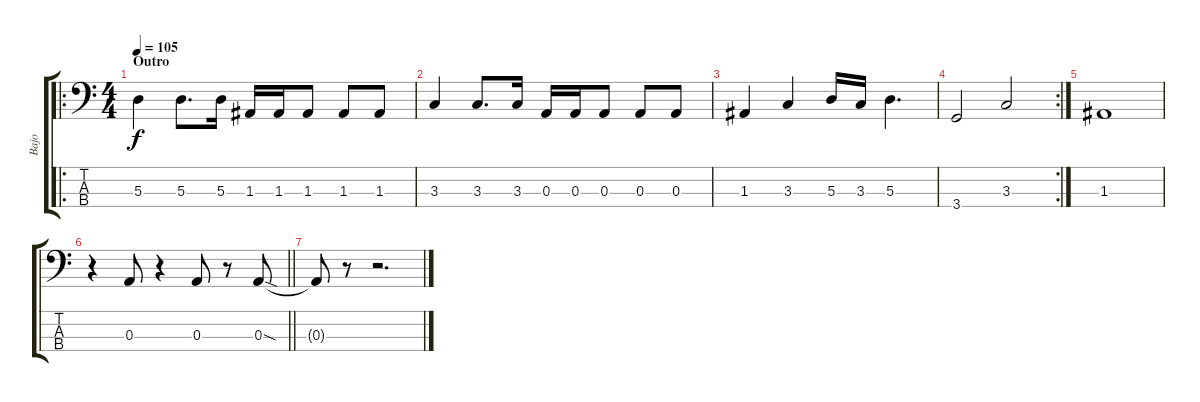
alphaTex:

\track ("Bajo" "Bajo") {instrument electricbasspick}
\staff {score tabs}
\tuning (G2 D2 A1 E1) {hide}
\ro
\ts (4 4)
\section ("" "Outro")
\tempo 105
\clef f4
\ks c
5.3.4{dy f} 5.3.8{d} 5.3.16 1.3.16 1.3.16 1.3.8 1.3.8 1.3.8 |
3.3.4 3.3.8{d} 3.3.16 0.3.16 0.3.16 0.3.8 0.3.8 0.3.8 |
1.3.4 3.3.4 5.3.16 3.3.16 5.3.4{d} |
\rc 2
3.4.2 3.3.2 |
1.3.1 |
\barLineRight lightlight
r.4 0.3.8 r.4 0.3.8 r.8 0.3{sod}.8 |
0.3{t}.8 r.8 r.2{d}
